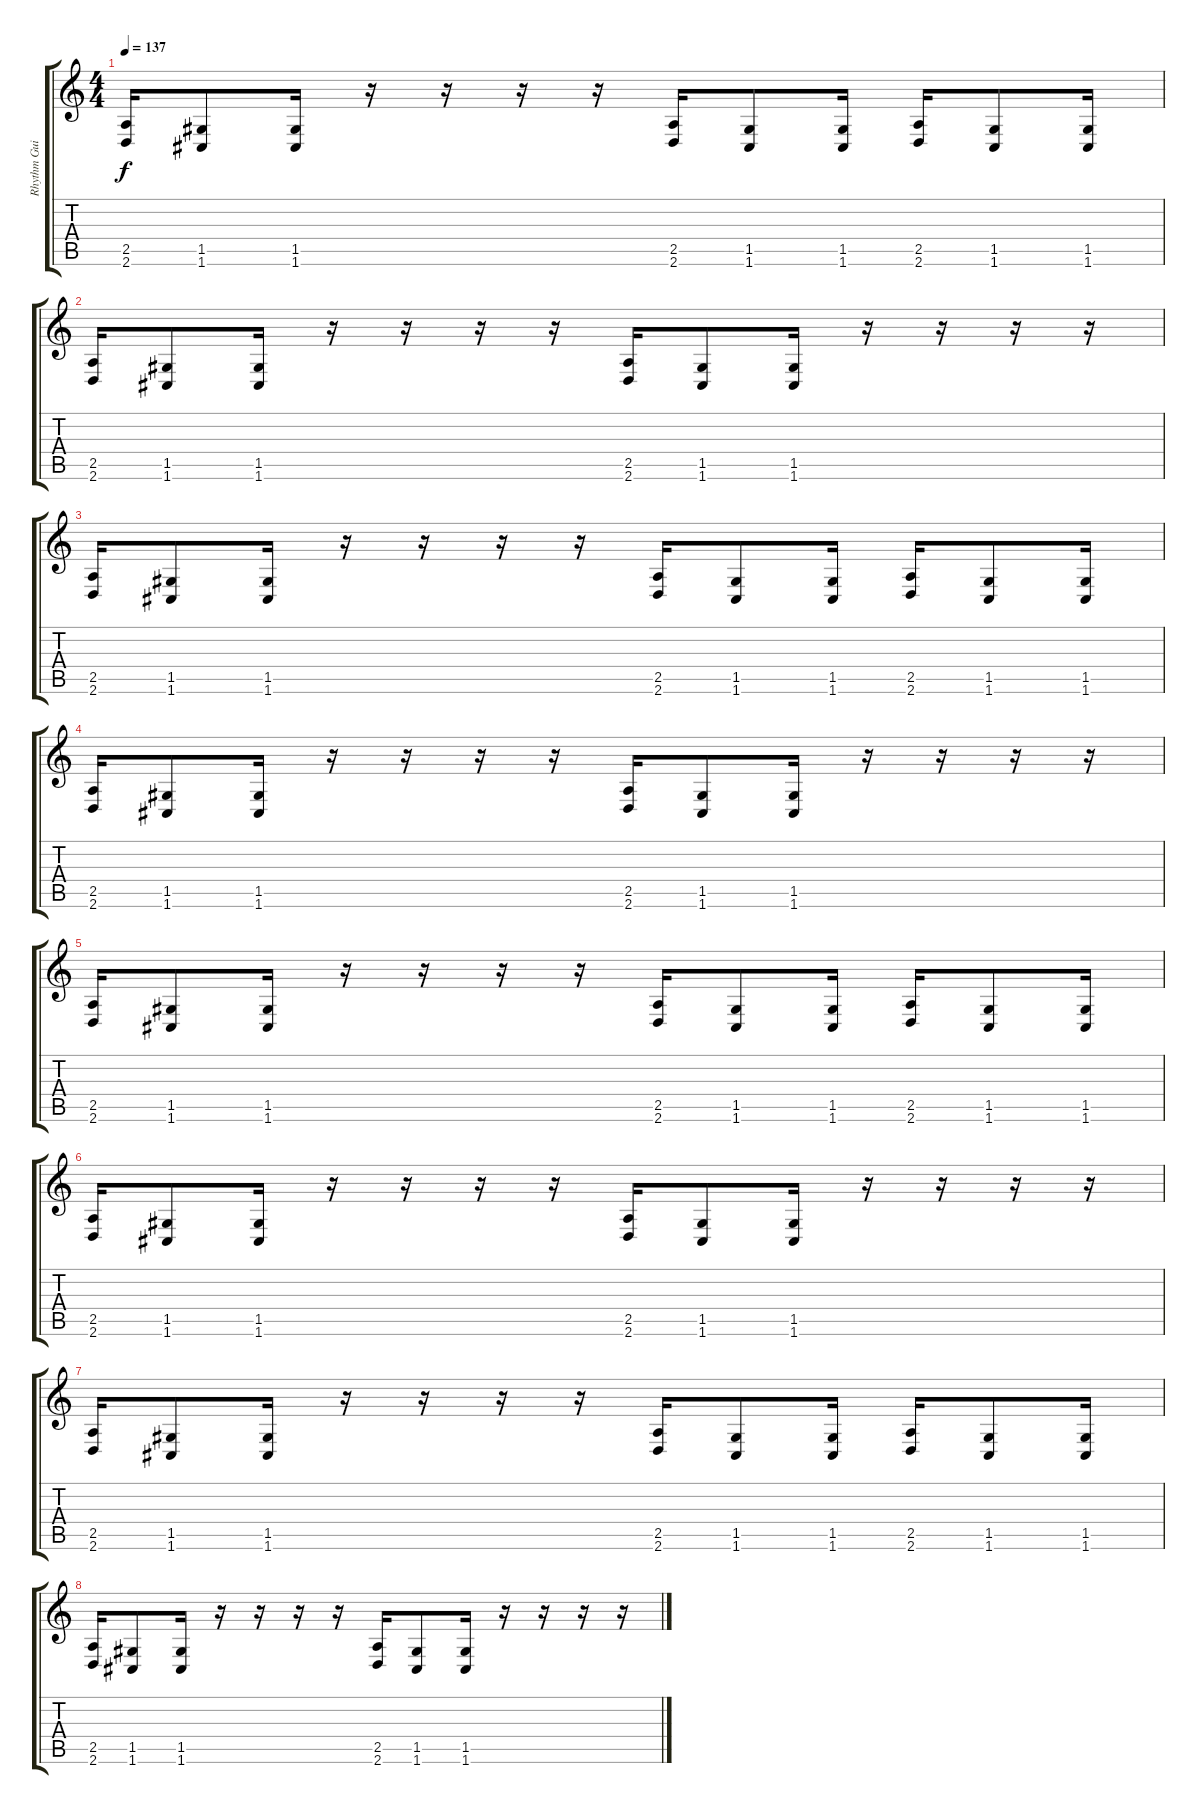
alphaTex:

\track ("Rhythm Guitar 1" "Rhythm Gui") {instrument distortionguitar}
\staff {score tabs}
\tuning (D4 A3 F3 C3 G2 C2) {hide}
\ts (4 4)
\tempo 137
\clef g2
\ks c
(2.5 2.6).16{dy f} (1.5 1.6).8 (1.5 1.6).16 r.16 r.16 r.16 r.16 (2.5 2.6).16 (1.5 1.6).8 (1.5 1.6).16 (2.5 2.6).16 (1.5 1.6).8 (1.5 1.6).16 |
(2.5 2.6).16 (1.5 1.6).8 (1.5 1.6).16 r.16 r.16 r.16 r.16 (2.5 2.6).16 (1.5 1.6).8 (1.5 1.6).16 r.16 r.16 r.16 r.16 |
(2.5 2.6).16 (1.5 1.6).8 (1.5 1.6).16 r.16 r.16 r.16 r.16 (2.5 2.6).16 (1.5 1.6).8 (1.5 1.6).16 (2.5 2.6).16 (1.5 1.6).8 (1.5 1.6).16 |
(2.5 2.6).16 (1.5 1.6).8 (1.5 1.6).16 r.16 r.16 r.16 r.16 (2.5 2.6).16 (1.5 1.6).8 (1.5 1.6).16 r.16 r.16 r.16 r.16 |
(2.5 2.6).16 (1.5 1.6).8 (1.5 1.6).16 r.16 r.16 r.16 r.16 (2.5 2.6).16 (1.5 1.6).8 (1.5 1.6).16 (2.5 2.6).16 (1.5 1.6).8 (1.5 1.6).16 |
(2.5 2.6).16 (1.5 1.6).8 (1.5 1.6).16 r.16 r.16 r.16 r.16 (2.5 2.6).16 (1.5 1.6).8 (1.5 1.6).16 r.16 r.16 r.16 r.16 |
(2.5 2.6).16 (1.5 1.6).8 (1.5 1.6).16 r.16 r.16 r.16 r.16 (2.5 2.6).16 (1.5 1.6).8 (1.5 1.6).16 (2.5 2.6).16 (1.5 1.6).8 (1.5 1.6).16 |
(2.5 2.6).16 (1.5 1.6).8 (1.5 1.6).16 r.16 r.16 r.16 r.16 (2.5 2.6).16 (1.5 1.6).8 (1.5 1.6).16 r.16 r.16 r.16 r.16
